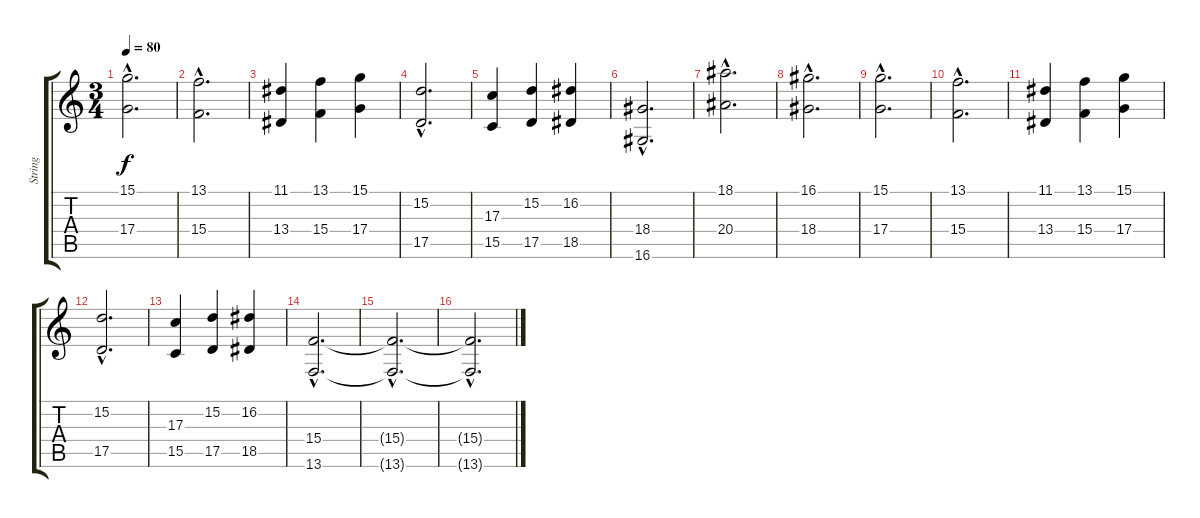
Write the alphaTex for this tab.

\track ("String" "String") {instrument stringensemble2}
\staff {score tabs}
\tuning (E4 B3 G3 D3 A2 E2) {hide}
\ts (3 4)
\tempo 80
\clef g2
\ks c
(15.1{hac} 17.4{hac}).2{d dy f} |
(13.1{hac} 15.4{hac}).2{d} |
(11.1 13.4).4 (13.1 15.4).4 (15.1 17.4).4 |
(15.2{hac} 17.5{hac}).2{d} |
(17.3 15.5).4 (15.2 17.5).4 (16.2 18.5).4 |
(18.4{hac} 16.6{hac}).2{d} |
(18.1{hac} 20.4{hac}).2{d} |
(16.1{hac} 18.4{hac}).2{d} |
(15.1{hac} 17.4{hac}).2{d} |
(13.1{hac} 15.4{hac}).2{d} |
(11.1 13.4).4 (13.1 15.4).4 (15.1 17.4).4 |
(15.2{hac} 17.5{hac}).2{d} |
(17.3 15.5).4 (15.2 17.5).4 (16.2 18.5).4 |
(15.4{hac} 13.6{hac}).2{d} |
(15.4{hac t} 13.6{hac t}).2{d} |
(15.4{hac t} 13.6{hac t}).2{d}
